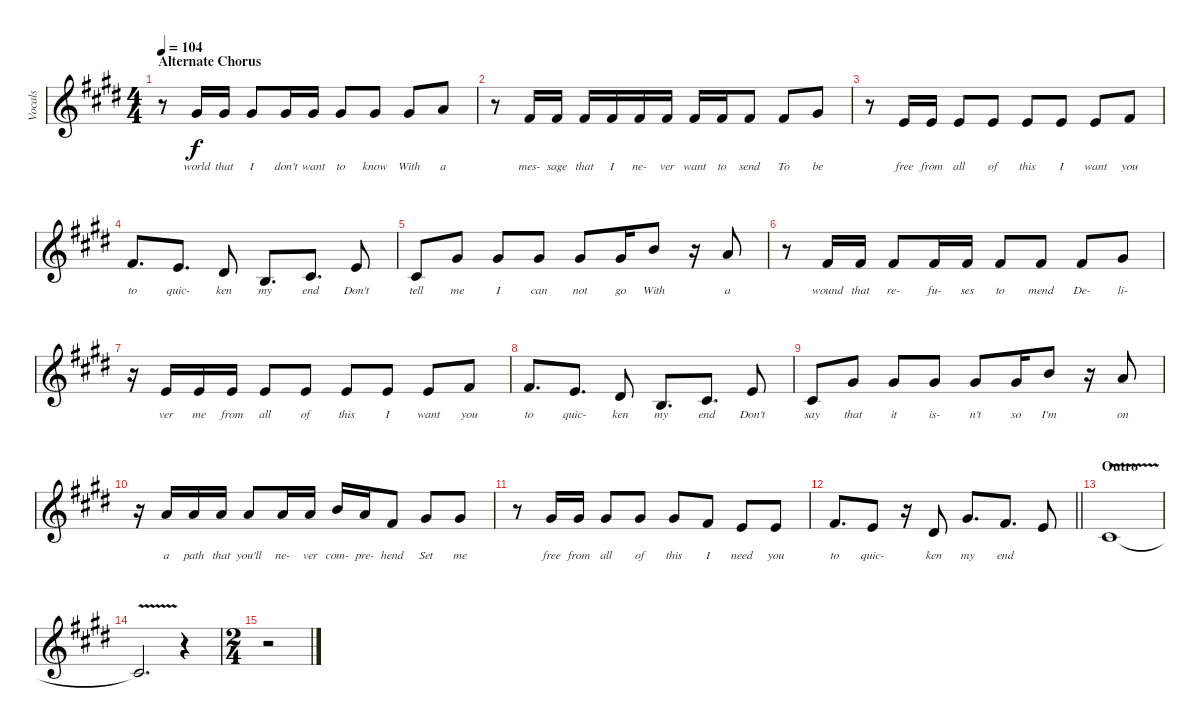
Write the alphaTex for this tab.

\track ("Vocals" "Vocals") {instrument lead6voice}
\staff {score}
\tuning (D4 A3 F3 C3 G2 C2) {hide}
\ts (4 4)
\section ("" "Alternate Chorus")
\tempo 104
\clef g2
\ks e
r.8{dy f} 6.1.16{lyrics (0 "world") lyrics (1 "") lyrics (2 "") lyrics (3 "") lyrics (4 "")} 6.1.16{lyrics (0 "that") lyrics (1 "") lyrics (2 "") lyrics (3 "") lyrics (4 "")} 6.1.8{lyrics (0 "I") lyrics (1 "") lyrics (2 "") lyrics (3 "") lyrics (4 "")} 6.1.16{lyrics (0 "don't") lyrics (1 "") lyrics (2 "") lyrics (3 "") lyrics (4 "")} 6.1.16{lyrics (0 "want") lyrics (1 "") lyrics (2 "") lyrics (3 "") lyrics (4 "")} 6.1.8{lyrics (0 "to") lyrics (1 "") lyrics (2 "") lyrics (3 "") lyrics (4 "")} 6.1.8{lyrics (0 "know") lyrics (1 "") lyrics (2 "") lyrics (3 "") lyrics (4 "")} 6.1.8{lyrics (0 "With") lyrics (1 "") lyrics (2 "") lyrics (3 "") lyrics (4 "")} 7.1.8{lyrics (0 "a") lyrics (1 "") lyrics (2 "") lyrics (3 "") lyrics (4 "")} |
r.8 9.2.16{lyrics (0 "mes-") lyrics (1 "") lyrics (2 "") lyrics (3 "") lyrics (4 "")} 9.2.16{lyrics (0 "sage") lyrics (1 "") lyrics (2 "") lyrics (3 "") lyrics (4 "")} 9.2.16{lyrics (0 "that") lyrics (1 "") lyrics (2 "") lyrics (3 "") lyrics (4 "")} 9.2.16{lyrics (0 "I") lyrics (1 "") lyrics (2 "") lyrics (3 "") lyrics (4 "")} 9.2.16{lyrics (0 "ne-") lyrics (1 "") lyrics (2 "") lyrics (3 "") lyrics (4 "")} 9.2.16{lyrics (0 "ver") lyrics (1 "") lyrics (2 "") lyrics (3 "") lyrics (4 "")} 9.2.16{lyrics (0 "want") lyrics (1 "") lyrics (2 "") lyrics (3 "") lyrics (4 "")} 9.2.16{lyrics (0 "to") lyrics (1 "") lyrics (2 "") lyrics (3 "") lyrics (4 "")} 9.2.8{lyrics (0 "send") lyrics (1 "") lyrics (2 "") lyrics (3 "") lyrics (4 "")} 9.2.8{lyrics (0 "To") lyrics (1 "") lyrics (2 "") lyrics (3 "") lyrics (4 "")} 6.1.8{lyrics (0 "be") lyrics (1 "") lyrics (2 "") lyrics (3 "") lyrics (4 "")} |
r.8 7.2.16{lyrics (0 "free") lyrics (1 "") lyrics (2 "") lyrics (3 "") lyrics (4 "")} 7.2.16{lyrics (0 "from") lyrics (1 "") lyrics (2 "") lyrics (3 "") lyrics (4 "")} 7.2.8{lyrics (0 "all") lyrics (1 "") lyrics (2 "") lyrics (3 "") lyrics (4 "")} 7.2.8{lyrics (0 "of") lyrics (1 "") lyrics (2 "") lyrics (3 "") lyrics (4 "")} 7.2.8{lyrics (0 "this") lyrics (1 "") lyrics (2 "") lyrics (3 "") lyrics (4 "")} 7.2.8{lyrics (0 "I") lyrics (1 "") lyrics (2 "") lyrics (3 "") lyrics (4 "")} 7.2.8{lyrics (0 "want") lyrics (1 "") lyrics (2 "") lyrics (3 "") lyrics (4 "")} 9.2.8{lyrics (0 "you") lyrics (1 "") lyrics (2 "") lyrics (3 "") lyrics (4 "")} |
9.2.8{d lyrics (0 "to") lyrics (1 "") lyrics (2 "") lyrics (3 "") lyrics (4 "")} 7.2.8{d lyrics (0 "quic-") lyrics (1 "") lyrics (2 "") lyrics (3 "") lyrics (4 "")} 6.2.8{lyrics (0 "ken") lyrics (1 "") lyrics (2 "") lyrics (3 "") lyrics (4 "")} 6.3.8{d lyrics (0 "my") lyrics (1 "") lyrics (2 "") lyrics (3 "") lyrics (4 "")} 8.3.8{d lyrics (0 "end") lyrics (1 "") lyrics (2 "") lyrics (3 "") lyrics (4 "")} 8.3{be (custom 0 6 25 6 35 0 60 0)}.8{lyrics (0 "Don't") lyrics (1 "") lyrics (2 "") lyrics (3 "") lyrics (4 "")} |
8.3.8{lyrics (0 "tell") lyrics (1 "") lyrics (2 "") lyrics (3 "") lyrics (4 "")} 6.1.8{lyrics (0 "me") lyrics (1 "") lyrics (2 "") lyrics (3 "") lyrics (4 "")} 6.1.8{lyrics (0 "I") lyrics (1 "") lyrics (2 "") lyrics (3 "") lyrics (4 "")} 6.1.8{lyrics (0 "can") lyrics (1 "") lyrics (2 "") lyrics (3 "") lyrics (4 "")} 6.1.8{lyrics (0 "not") lyrics (1 "") lyrics (2 "") lyrics (3 "") lyrics (4 "")} 6.1.16{lyrics (0 "go") lyrics (1 "") lyrics (2 "") lyrics (3 "") lyrics (4 "")} 9.1.8{lyrics (0 "With") lyrics (1 "") lyrics (2 "") lyrics (3 "") lyrics (4 "")} r.16 7.1.8{lyrics (0 "a") lyrics (1 "") lyrics (2 "") lyrics (3 "") lyrics (4 "")} |
r.8 9.2.16{lyrics (0 "wound") lyrics (1 "") lyrics (2 "") lyrics (3 "") lyrics (4 "")} 9.2.16{lyrics (0 "that") lyrics (1 "") lyrics (2 "") lyrics (3 "") lyrics (4 "")} 9.2.8{lyrics (0 "re-") lyrics (1 "") lyrics (2 "") lyrics (3 "") lyrics (4 "")} 9.2.16{lyrics (0 "fu-") lyrics (1 "") lyrics (2 "") lyrics (3 "") lyrics (4 "")} 9.2.16{lyrics (0 "ses") lyrics (1 "") lyrics (2 "") lyrics (3 "") lyrics (4 "")} 9.2.8{lyrics (0 "to") lyrics (1 "") lyrics (2 "") lyrics (3 "") lyrics (4 "")} 9.2.8{lyrics (0 "mend") lyrics (1 "") lyrics (2 "") lyrics (3 "") lyrics (4 "")} 9.2.8{lyrics (0 "De-") lyrics (1 "") lyrics (2 "") lyrics (3 "") lyrics (4 "")} 6.1.8{lyrics (0 "li-") lyrics (1 "") lyrics (2 "") lyrics (3 "") lyrics (4 "")} |
r.16 7.2.16{lyrics (0 "ver") lyrics (1 "") lyrics (2 "") lyrics (3 "") lyrics (4 "")} 7.2.16{lyrics (0 "me") lyrics (1 "") lyrics (2 "") lyrics (3 "") lyrics (4 "")} 7.2.16{lyrics (0 "from") lyrics (1 "") lyrics (2 "") lyrics (3 "") lyrics (4 "")} 7.2.8{lyrics (0 "all") lyrics (1 "") lyrics (2 "") lyrics (3 "") lyrics (4 "")} 7.2.8{lyrics (0 "of") lyrics (1 "") lyrics (2 "") lyrics (3 "") lyrics (4 "")} 7.2.8{lyrics (0 "this") lyrics (1 "") lyrics (2 "") lyrics (3 "") lyrics (4 "")} 7.2.8{lyrics (0 "I") lyrics (1 "") lyrics (2 "") lyrics (3 "") lyrics (4 "")} 7.2.8{lyrics (0 "want") lyrics (1 "") lyrics (2 "") lyrics (3 "") lyrics (4 "")} 9.2.8{lyrics (0 "you") lyrics (1 "") lyrics (2 "") lyrics (3 "") lyrics (4 "")} |
9.2.8{d lyrics (0 "to") lyrics (1 "") lyrics (2 "") lyrics (3 "") lyrics (4 "")} 7.2.8{d lyrics (0 "quic-") lyrics (1 "") lyrics (2 "") lyrics (3 "") lyrics (4 "")} 6.2.8{lyrics (0 "ken") lyrics (1 "") lyrics (2 "") lyrics (3 "") lyrics (4 "")} 6.3.8{d lyrics (0 "my") lyrics (1 "") lyrics (2 "") lyrics (3 "") lyrics (4 "")} 8.3.8{d lyrics (0 "end") lyrics (1 "") lyrics (2 "") lyrics (3 "") lyrics (4 "")} 8.3{be (custom 0 6 25 6 35 0 60 0)}.8{lyrics (0 "Don't") lyrics (1 "") lyrics (2 "") lyrics (3 "") lyrics (4 "")} |
8.3.8{lyrics (0 "say") lyrics (1 "") lyrics (2 "") lyrics (3 "") lyrics (4 "")} 6.1.8{lyrics (0 "that") lyrics (1 "") lyrics (2 "") lyrics (3 "") lyrics (4 "")} 6.1.8{lyrics (0 "it") lyrics (1 "") lyrics (2 "") lyrics (3 "") lyrics (4 "")} 6.1.8{lyrics (0 "is-") lyrics (1 "") lyrics (2 "") lyrics (3 "") lyrics (4 "")} 6.1.8{lyrics (0 "n't") lyrics (1 "") lyrics (2 "") lyrics (3 "") lyrics (4 "")} 6.1.16{lyrics (0 "so") lyrics (1 "") lyrics (2 "") lyrics (3 "") lyrics (4 "")} 9.1.8{lyrics (0 "I'm") lyrics (1 "") lyrics (2 "") lyrics (3 "") lyrics (4 "")} r.16 7.1.8{lyrics (0 "on") lyrics (1 "") lyrics (2 "") lyrics (3 "") lyrics (4 "")} |
r.16 7.1.16{lyrics (0 "a") lyrics (1 "") lyrics (2 "") lyrics (3 "") lyrics (4 "")} 7.1.16{lyrics (0 "path") lyrics (1 "") lyrics (2 "") lyrics (3 "") lyrics (4 "")} 7.1.16{lyrics (0 "that") lyrics (1 "") lyrics (2 "") lyrics (3 "") lyrics (4 "")} 7.1.8{lyrics (0 "you'll") lyrics (1 "") lyrics (2 "") lyrics (3 "") lyrics (4 "")} 7.1.16{lyrics (0 "ne-") lyrics (1 "") lyrics (2 "") lyrics (3 "") lyrics (4 "")} 7.1.16{lyrics (0 "ver") lyrics (1 "") lyrics (2 "") lyrics (3 "") lyrics (4 "")} 9.1.16{lyrics (0 "com-") lyrics (1 "") lyrics (2 "") lyrics (3 "") lyrics (4 "")} 7.1.16{lyrics (0 "pre-") lyrics (1 "") lyrics (2 "") lyrics (3 "") lyrics (4 "")} 9.2.8{lyrics (0 "hend") lyrics (1 "") lyrics (2 "") lyrics (3 "") lyrics (4 "")} 6.1.8{lyrics (0 "Set") lyrics (1 "") lyrics (2 "") lyrics (3 "") lyrics (4 "")} 6.1.8{lyrics (0 "me") lyrics (1 "") lyrics (2 "") lyrics (3 "") lyrics (4 "")} |
r.8 6.1.16{lyrics (0 "free") lyrics (1 "") lyrics (2 "") lyrics (3 "") lyrics (4 "")} 6.1.16{lyrics (0 "from") lyrics (1 "") lyrics (2 "") lyrics (3 "") lyrics (4 "")} 6.1.8{lyrics (0 "all") lyrics (1 "") lyrics (2 "") lyrics (3 "") lyrics (4 "")} 6.1.8{lyrics (0 "of") lyrics (1 "") lyrics (2 "") lyrics (3 "") lyrics (4 "")} 9.2{be (custom 0 4 25 4 35 0 60 0)}.8{lyrics (0 "this") lyrics (1 "") lyrics (2 "") lyrics (3 "") lyrics (4 "")} 9.2.8{lyrics (0 "I") lyrics (1 "") lyrics (2 "") lyrics (3 "") lyrics (4 "")} 7.2.8{lyrics (0 "need") lyrics (1 "") lyrics (2 "") lyrics (3 "") lyrics (4 "")} 7.2.8{lyrics (0 "you") lyrics (1 "") lyrics (2 "") lyrics (3 "") lyrics (4 "")} |
\barLineRight lightlight
9.2.8{d lyrics (0 "to") lyrics (1 "") lyrics (2 "") lyrics (3 "") lyrics (4 "")} 7.2.8{lyrics (0 "quic-") lyrics (1 "") lyrics (2 "") lyrics (3 "") lyrics (4 "")} r.16 6.2.8{lyrics (0 "ken") lyrics (1 "") lyrics (2 "") lyrics (3 "") lyrics (4 "")} 6.1.8{d lyrics (0 "my") lyrics (1 "") lyrics (2 "") lyrics (3 "") lyrics (4 "")} 9.2.8{d lyrics (0 "end") lyrics (1 "") lyrics (2 "") lyrics (3 "") lyrics (4 "")} 7.2.8 |
\section ("" "Outro")
8.3{v}.1 |
8.3{t}.2{d} r.4 |
\ts (2 4)
r.2
